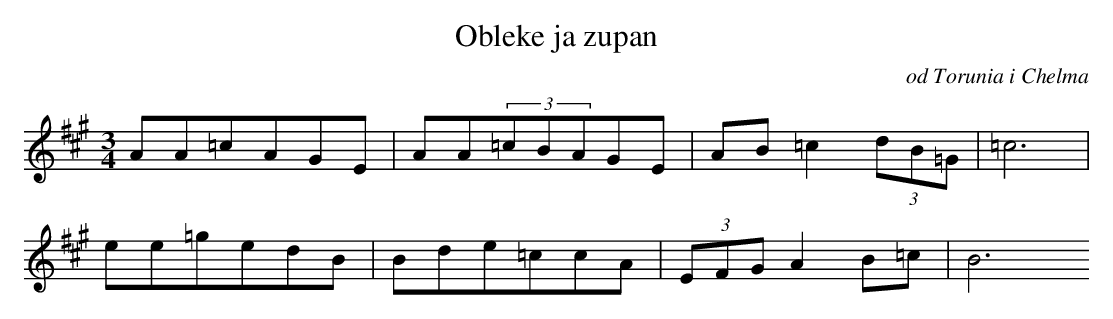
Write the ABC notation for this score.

X:1
T: Obleke ja zupan
O: od Torunia i Chelma
M: 3/4
L: 1/8
K: A
AA=cAGE | AA(3=cBAGE | AB=c2(3dB=G | =c6 |
ee=gedB | Bde=ccA | (3EFGA2B=c | B6
